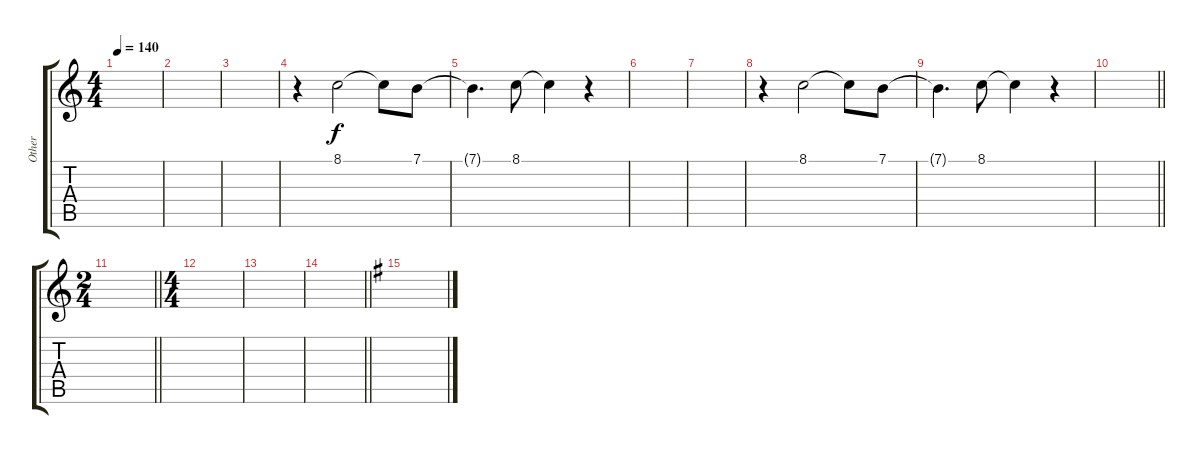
\track ("Other" "Other") {instrument lead1square}
\staff {score tabs}
\tuning (E4 B3 G3 D3 A2 E2) {hide}
\ts (4 4)
\tempo 140
\clef g2
\ks c
|
|
|
r.4 8.1.2 8.1{t}.8 7.1.8 |
7.1{t}.4{d} 8.1.8 8.1{t}.4 r.4 |
|
|
r.4 8.1.2 8.1{t}.8 7.1.8 |
7.1{t}.4{d} 8.1.8 8.1{t}.4 r.4 |
\barLineRight lightlight
|
\ts (2 4)
\barLineRight lightlight
|
\ts (4 4)
|
|
\barLineRight lightlight
|
\ks g
